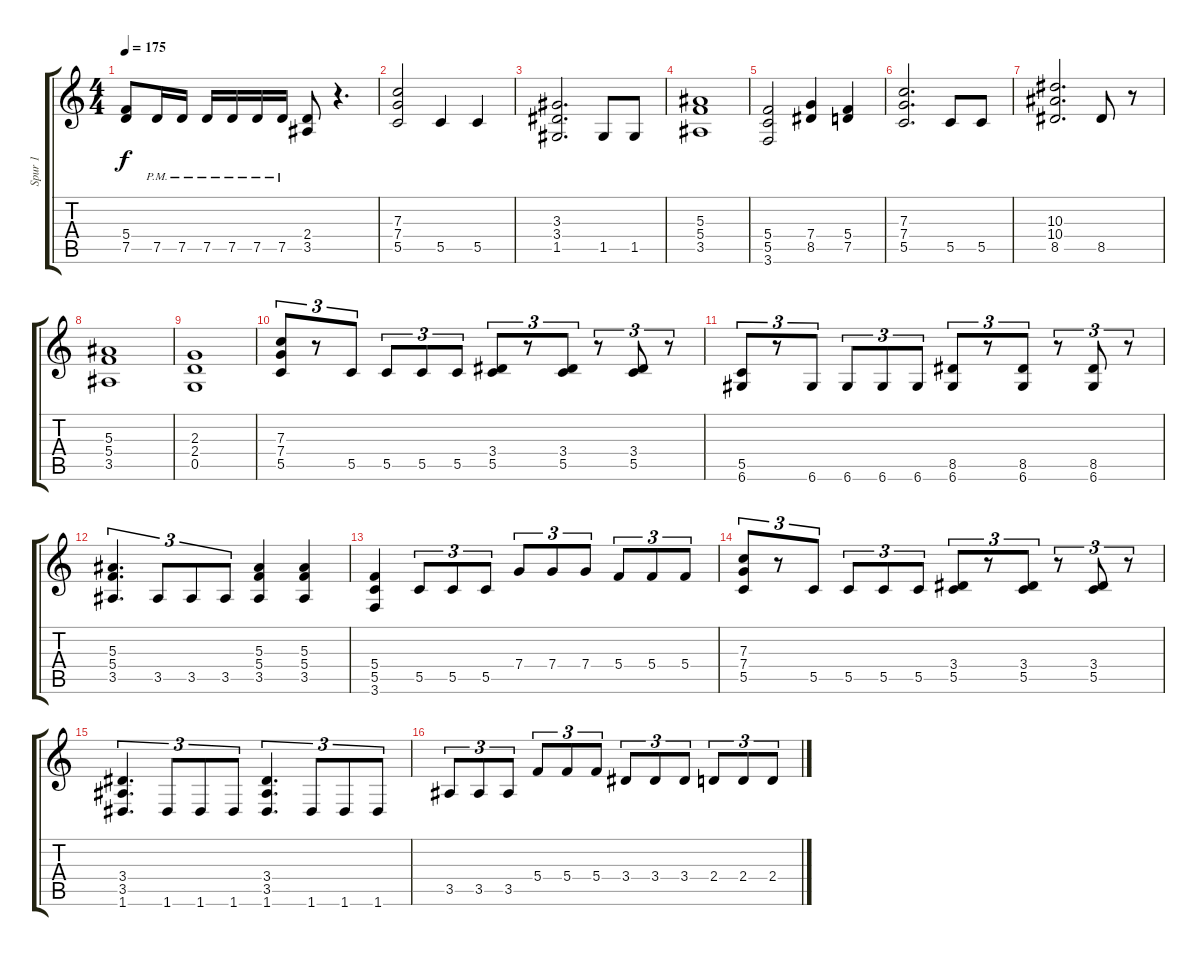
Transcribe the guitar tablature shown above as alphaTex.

\track ("Spur 1" "Spur 1") {instrument distortionguitar}
\staff {score tabs}
\tuning (D4 A3 F3 C3 G2 D2) {hide}
\ts (4 4)
\tempo 175
\clef g2
\ks c
(5.4 7.5).8{dy f} 7.5{pm}.16 7.5{pm}.16 7.5{pm}.16 7.5{pm}.16 7.5{pm}.16 7.5{pm}.16 (2.4 3.5).8 r.4{d} |
(7.3 7.4 5.5).2 5.5.4 5.5.4 |
(3.3 3.4 1.5).2{d} 1.5.8 1.5.8 |
(5.3 5.4 3.5).1 |
(5.4 5.5 3.6).2 (7.4 8.5).4 (5.4 7.5).4 |
(7.3 7.4 5.5).2{d} 5.5.8 5.5.8 |
(10.3 10.4 8.5).2{d} 8.5.8 r.8 |
(5.3 5.4 3.5).1 |
(2.3 2.4 0.5).1 |
(7.3 7.4 5.5).8{tu (3 2)} r.8{tu (3 2)} 5.5.8{tu (3 2)} 5.5.8{tu (3 2)} 5.5.8{tu (3 2)} 5.5.8{tu (3 2)} (3.4 5.5).8{tu (3 2)} r.8{tu (3 2)} (3.4 5.5).8{tu (3 2)} r.8{tu (3 2)} (3.4 5.5).8{tu (3 2)} r.8{tu (3 2)} |
(5.5 6.6).8{tu (3 2)} r.8{tu (3 2)} 6.6.8{tu (3 2)} 6.6.8{tu (3 2)} 6.6.8{tu (3 2)} 6.6.8{tu (3 2)} (8.5 6.6).8{tu (3 2)} r.8{tu (3 2)} (8.5 6.6).8{tu (3 2)} r.8{tu (3 2)} (8.5 6.6).8{tu (3 2)} r.8{tu (3 2)} |
(5.3 5.4 3.5).4{d tu (3 2)} 3.5.8{tu (3 2)} 3.5.8{tu (3 2)} 3.5.8{tu (3 2)} (5.3 5.4 3.5).4 (5.3 5.4 3.5).4 |
(5.4 5.5 3.6).4 5.5.8{tu (3 2)} 5.5.8{tu (3 2)} 5.5.8{tu (3 2)} 7.4.8{tu (3 2)} 7.4.8{tu (3 2)} 7.4.8{tu (3 2)} 5.4.8{tu (3 2)} 5.4.8{tu (3 2)} 5.4.8{tu (3 2)} |
(7.3 7.4 5.5).8{tu (3 2)} r.8{tu (3 2)} 5.5.8{tu (3 2)} 5.5.8{tu (3 2)} 5.5.8{tu (3 2)} 5.5.8{tu (3 2)} (3.4 5.5).8{tu (3 2)} r.8{tu (3 2)} (3.4 5.5).8{tu (3 2)} r.8{tu (3 2)} (3.4 5.5).8{tu (3 2)} r.8{tu (3 2)} |
(3.4 3.5 1.6).4{d tu (3 2)} 1.6.8{tu (3 2)} 1.6.8{tu (3 2)} 1.6.8{tu (3 2)} (3.4 3.5 1.6).4{d tu (3 2)} 1.6.8{tu (3 2)} 1.6.8{tu (3 2)} 1.6.8{tu (3 2)} |
3.5.8{tu (3 2)} 3.5.8{tu (3 2)} 3.5.8{tu (3 2)} 5.4.8{tu (3 2)} 5.4.8{tu (3 2)} 5.4.8{tu (3 2)} 3.4.8{tu (3 2)} 3.4.8{tu (3 2)} 3.4.8{tu (3 2)} 2.4.8{tu (3 2)} 2.4.8{tu (3 2)} 2.4.8{tu (3 2)}
